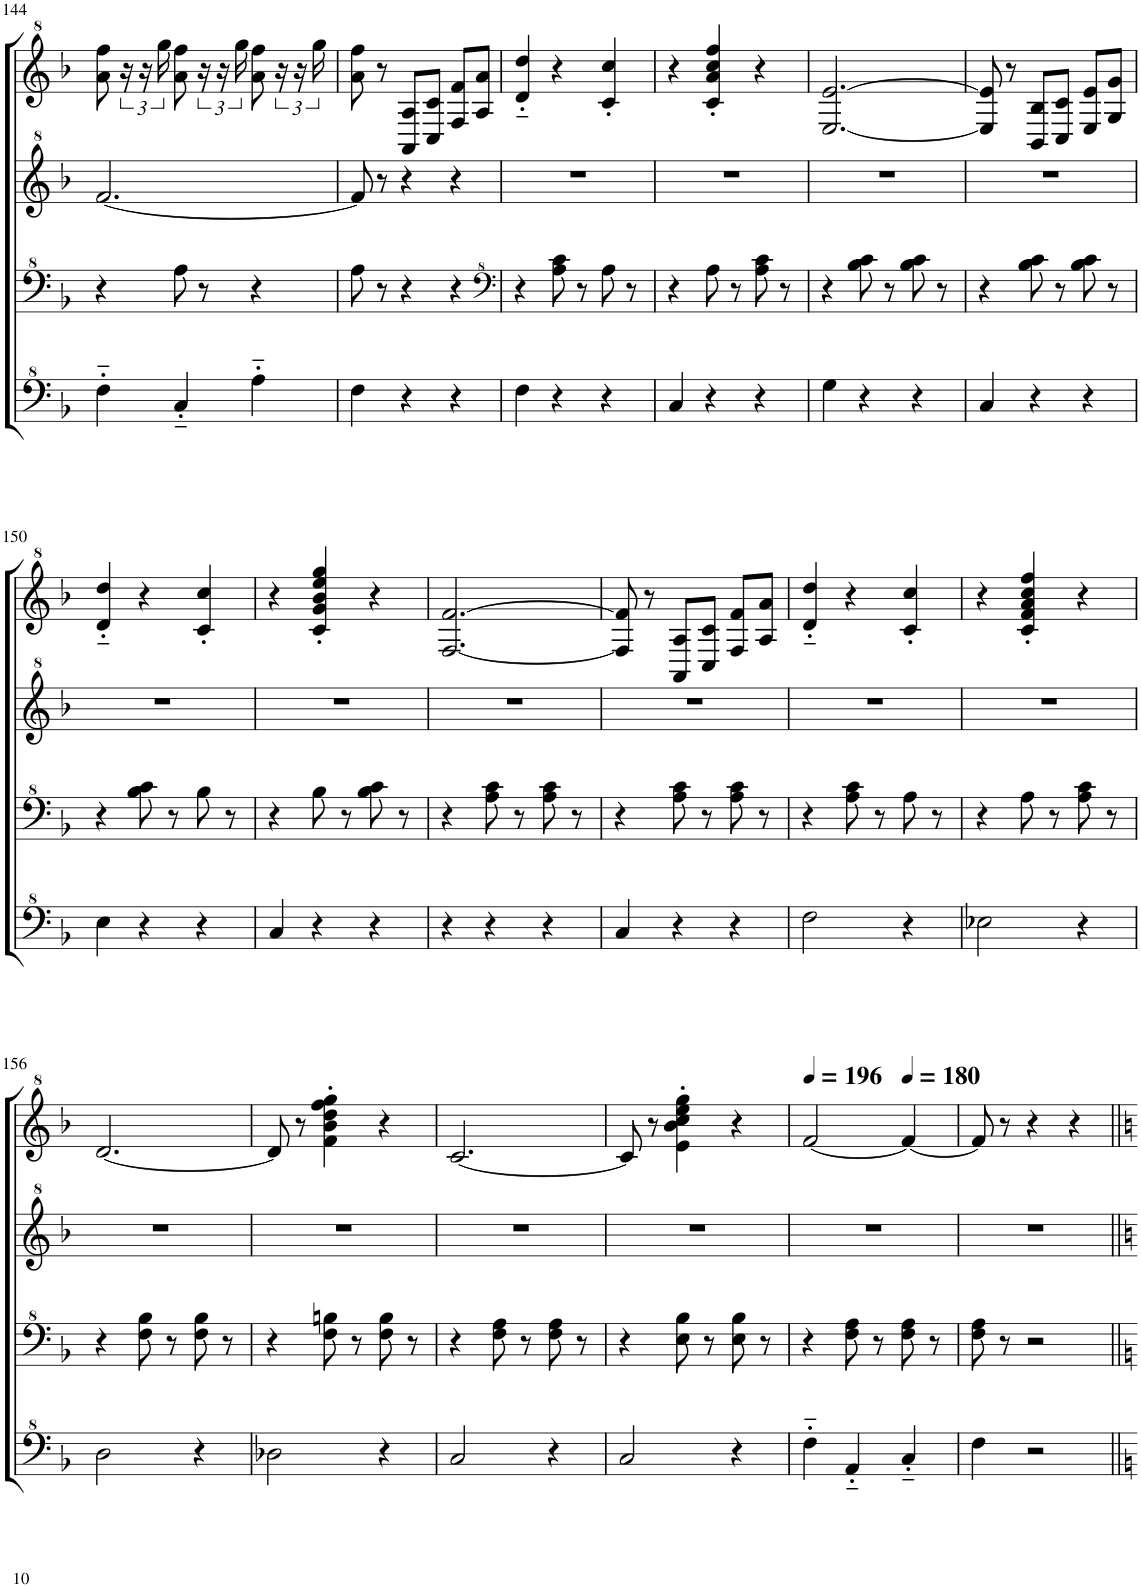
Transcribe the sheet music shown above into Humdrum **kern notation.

**kern	**kern	**kern	**kern
*part1	*part1	*part1	*part1
*staff4	*staff3	*staff2	*staff1
*I"Model III	*	*	*
!!LO:PB:g=z
*clefF^4	*clefF^4	*clefG^2	*clefG^2
*k[b-]	*k[b-]	*k[b-]	*k[b-]
*M3/4	*M3/4	*M3/4	*M3/4
=144	=144	=144	=144
4f'~\	4r	[2.ff/	8aa\ 8fff\
.	.	.	24r
.	.	.	24r
.	.	.	24ggg\
4c'~/	8a\	.	8aa\ 8fff\
.	8r	.	24r
.	.	.	24r
.	.	.	24ggg\
4a'~\	4r	.	8aa\ 8fff\
.	.	.	24r
.	.	.	24r
.	.	.	24ggg\
=145	=145	=145	=145
4f\	8a\	8ff/]	8aa\ 8fff\
.	8r	8r	8r
4r	4r	4r	8A/ 8a/L
.	.	.	8c/ 8cc/J
4r	4r	4r	8f/ 8ff/L
.	.	.	8a/ 8aa/J
=146	=146	=146	=146
*	*clefF^4	*	*
4f\	4r	2.r	4dd/'~ 4ddd/'~
4r	8a\ 8cc\	.	4r
.	8r	.	.
4r	8a\	.	4cc/' 4ccc/'
.	8r	.	.
=147	=147	=147	=147
4c/	4r	2.r	4r
4r	8a\	.	4cc/' 4aa/' 4ccc/' 4fff/'
.	8r	.	.
4r	8a\ 8cc\	.	4r
.	8r	.	.
=148	=148	=148	=148
4g\	4r	2.r	[2.e/ [2.ee/
4r	8b-\ 8cc\	.	.
.	8r	.	.
4r	8b-\ 8cc\	.	.
.	8r	.	.
=149	=149	=149	=149
4c/	4r	2.r	8e/] 8ee/]
.	.	.	8r
4r	8b-\ 8cc\	.	8B-/ 8b-/L
.	8r	.	8c/ 8cc/J
4r	8b-\ 8cc\	.	8e/ 8ee/L
.	8r	.	8g/ 8gg/J
!!LO:LB:g=z
=150	=150	=150	=150
4e\	4r	2.r	4dd/'~ 4ddd/'~
4r	8b-\ 8cc\	.	4r
.	8r	.	.
4r	8b-\	.	4cc/' 4ccc/'
.	8r	.	.
=151	=151	=151	=151
4c/	4r	2.r	4r
4r	8b-\	.	4cc/' 4gg/' 4bb-/' 4eee/' 4ggg/'
.	8r	.	.
4r	8b-\ 8cc\	.	4r
.	8r	.	.
=152	=152	=152	=152
4r	4r	2.r	[2.f/ [2.ff/
4r	8a\ 8cc\	.	.
.	8r	.	.
4r	8a\ 8cc\	.	.
.	8r	.	.
=153	=153	=153	=153
4c/	4r	2.r	8f/] 8ff/]
.	.	.	8r
4r	8a\ 8cc\	.	8A/ 8a/L
.	8r	.	8c/ 8cc/J
4r	8a\ 8cc\	.	8f/ 8ff/L
.	8r	.	8a/ 8aa/J
=154	=154	=154	=154
2f\	4r	2.r	4dd/'~ 4ddd/'~
.	8a\ 8cc\	.	4r
.	8r	.	.
4r	8a\	.	4cc/' 4ccc/'
.	8r	.	.
=155	=155	=155	=155
2e-X\	4r	2.r	4r
.	8a\	.	4cc/' 4ff/' 4aa/' 4ccc/' 4fff/'
.	8r	.	.
4r	8a\ 8cc\	.	4r
.	8r	.	.
!!LO:LB:g=z
=156	=156	=156	=156
2d\	4r	2.r	[2.dd/
.	8f\ 8b-\	.	.
.	8r	.	.
4r	8f\ 8b-\	.	.
.	8r	.	.
=157	=157	=157	=157
2d-X\	4r	2.r	8dd/]
.	.	.	8r
.	8f\ 8bn\	.	4ff\' 4bb-\' 4ddd\' 4fff\' 4ggg\'
.	8r	.	.
4r	8f\ 8b\	.	4r
.	8r	.	.
=158	=158	=158	=158
2c/	4r	2.r	[2.cc/
.	8f\ 8a\	.	.
.	8r	.	.
4r	8f\ 8a\	.	.
.	8r	.	.
=159	=159	=159	=159
2c/	4r	2.r	8cc/]
.	.	.	8r
.	8e\ 8b-\	.	4ee\' 4bb-\' 4ccc\' 4eee\' 4ggg\'
.	8r	.	.
4r	8e\ 8b-\	.	4r
.	8r	.	.
=160	=160	=160	=160
*	*	*	*MM196
4f'~\	4r	2.r	[2ff/
4A'~/	8f\ 8a\	.	.
.	8r	.	.
*	*	*	*MM180
4c'~/	8f\ 8a\	.	4ff/_
.	8r	.	.
=161	=161	=161	=161
4f\	8f\ 8a\	2.r	8ff/]
.	8r	.	8r
2r	2r	.	4r
.	.	.	4r
=||	=||	=||	=||
*-	*-	*-	*-
